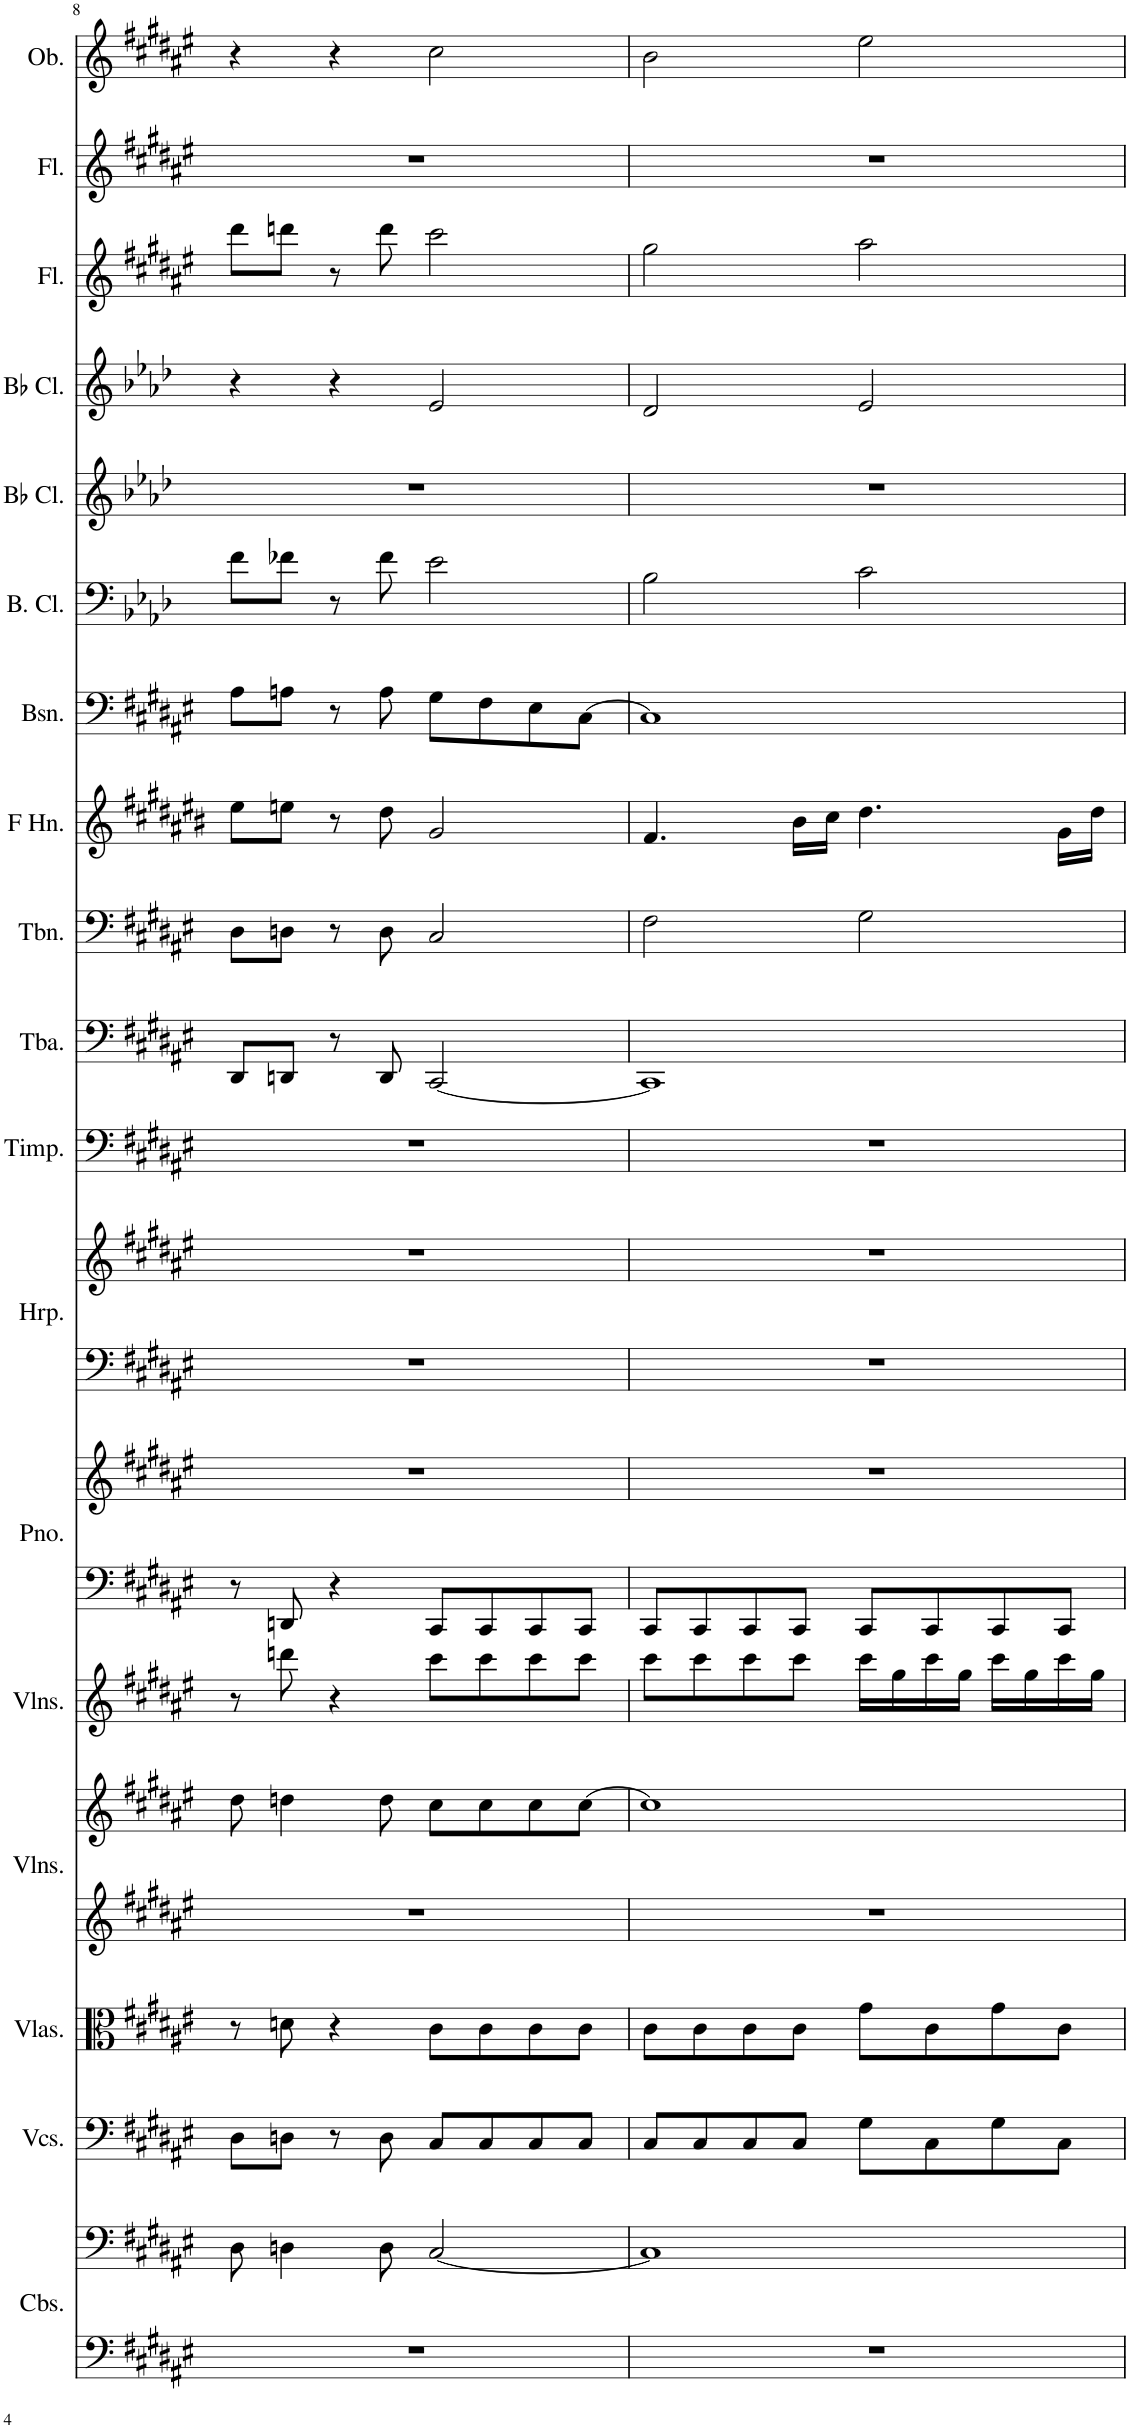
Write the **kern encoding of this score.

**kern	**kern	**kern	**kern	**kern	**kern	**kern	**kern	**kern	**kern	**kern	**kern	**kern	**kern	**kern	**kern	**kern	**kern	**kern	**kern	**kern	**kern
*part18	*part18	*part17	*part16	*part15	*part15	*part14	*part13	*part13	*part12	*part12	*part11	*part10	*part9	*part8	*part7	*part6	*part5	*part4	*part3	*part2	*part1
*staff22	*staff21	*staff20	*staff19	*staff18	*staff17	*staff16	*staff15	*staff14	*staff13	*staff12	*staff11	*staff10	*staff9	*staff8	*staff7	*staff6	*staff5	*staff4	*staff3	*staff2	*staff1
*I"Contrabasses	*	*I"Violoncellos	*I"Violas	*I"Violins	*	*I"Violins	*I"Piano	*	*I"Harp	*	*I"Timpani	*I"Tuba	*I"Trombone	*I"Horn in F	*I"Bassoon	*I"Bass Clarinet	*I"Bb Clarinet	*I"Bb Clarinet	*I"Flute	*I"Flute	*I"Oboe
*I'Cbs.	*	*I'Vcs.	*I'Vlas.	*I'Vlns.	*	*I'Vlns.	*I'Pno.	*	*I'Hrp.	*	*I'Timp.	*I'Tba.	*I'Tbn.	*	*I'Bsn.	*I'B. Cl.	*I'Bb Cl.	*I'Bb Cl.	*I'Fl.	*I'Fl.	*I'Ob.
!!LO:PB:g=z
*clefF4	*clefF4	*clefF4	*clefC3	*clefG2	*clefG2	*clefG2	*clefF4	*clefG2	*clefF4	*clefG2	*clefF4	*clefF4	*clefF4	*clefG2	*clefF4	*clefF4	*clefG2	*clefG2	*clefG2	*clefG2	*clefG2
*Trd7c12	*Trd7c12	*	*	*	*	*	*	*	*	*	*	*	*	*Trd4c7	*	*Trd8c14	*Trd1c2	*Trd1c2	*	*	*
*k[f#c#g#d#a#e#]	*k[f#c#g#d#a#e#]	*k[f#c#g#d#a#e#]	*k[f#c#g#d#a#e#]	*k[f#c#g#d#a#e#]	*k[f#c#g#d#a#e#]	*k[f#c#g#d#a#e#]	*k[f#c#g#d#a#e#]	*k[f#c#g#d#a#e#]	*k[f#c#g#d#a#e#]	*k[f#c#g#d#a#e#]	*k[f#c#g#d#a#e#]	*k[f#c#g#d#a#e#]	*k[f#c#g#d#a#e#]	*k[f#c#g#d#a#e#b#]	*k[f#c#g#d#a#e#]	*k[b-e-a-d-]	*k[b-e-a-d-]	*k[b-e-a-d-]	*k[f#c#g#d#a#e#]	*k[f#c#g#d#a#e#]	*k[f#c#g#d#a#e#]
*M4/4	*M4/4	*M4/4	*M4/4	*M4/4	*M4/4	*M4/4	*M4/4	*M4/4	*M4/4	*M4/4	*M4/4	*M4/4	*M4/4	*M4/4	*M4/4	*M4/4	*M4/4	*M4/4	*M4/4	*M4/4	*M4/4
=8	=8	=8	=8	=8	=8	=8	=8	=8	=8	=8	=8	=8	=8	=8	=8	=8	=8	=8	=8	=8	=8
1r	8D#\	8D#\L	8r	1r	8dd#\	8r	8r	1r	1r	1r	1r	8DD#/L	8D#\L	8ee#\L	8A#\L	8f\L	1r	4r	8ddd#\L	1r	4r
.	4Dn\	8Dn\J	8dn\	.	4ddn\	8dddn\	8DDn/	.	.	.	.	8DDn/J	8Dn\J	8een\J	8An\J	8f-X\J	.	.	8dddn\J	.	.
.	.	8r	4r	.	.	4r	4r	.	.	.	.	8r	8r	8r	8r	8r	.	4r	8r	.	4r
.	8D\	8D\	.	.	8dd\	.	.	.	.	.	.	8DD/	8D\	8dd#\	8A\	8f-\	.	.	8ddd\	.	.
.	[2C#/	8C#/L	8c#\L	.	8cc#\L	8ccc#\L	8CC#/L	.	.	.	.	[2CC#/	2C#/	2g#/	8G#\L	2e-\	.	2e-/	2ccc#\	.	2cc#\
.	.	8C#/	8c#\	.	8cc#\	8ccc#\	8CC#/	.	.	.	.	.	.	.	8F#\	.	.	.	.	.	.
.	.	8C#/	8c#\	.	8cc#\	8ccc#\	8CC#/	.	.	.	.	.	.	.	8E#\	.	.	.	.	.	.
.	.	8C#/J	8c#\J	.	[8cc#\J	8ccc#\J	8CC#/J	.	.	.	.	.	.	.	[8C#\J	.	.	.	.	.	.
=9	=9	=9	=9	=9	=9	=9	=9	=9	=9	=9	=9	=9	=9	=9	=9	=9	=9	=9	=9	=9	=9
1r	1C#]	8C#/L	8c#\L	1r	1cc#]	8ccc#\L	8CC#/L	1r	1r	1r	1r	1CC#]	2F#\	4.f#/	1C#]	2B-\	1r	2d-/	2gg#\	1r	2b\
.	.	8C#/	8c#\	.	.	8ccc#\	8CC#/	.	.	.	.	.	.	.	.	.	.	.	.	.	.
.	.	8C#/	8c#\	.	.	8ccc#\	8CC#/	.	.	.	.	.	.	.	.	.	.	.	.	.	.
.	.	8C#/J	8c#\J	.	.	8ccc#\J	8CC#/J	.	.	.	.	.	.	16b#\LL	.	.	.	.	.	.	.
.	.	.	.	.	.	.	.	.	.	.	.	.	.	16cc#\JJ	.	.	.	.	.	.	.
.	.	8G#\L	8g#\L	.	.	16ccc#\LL	8CC#/L	.	.	.	.	.	2G#\	4.dd#\	.	2c\	.	2e-/	2aa#\	.	2ee#\
.	.	.	.	.	.	16gg#\	.	.	.	.	.	.	.	.	.	.	.	.	.	.	.
.	.	8C#\	8c#\	.	.	16ccc#\	8CC#/	.	.	.	.	.	.	.	.	.	.	.	.	.	.
.	.	.	.	.	.	16gg#\JJ	.	.	.	.	.	.	.	.	.	.	.	.	.	.	.
.	.	8G#\	8g#\	.	.	16ccc#\LL	8CC#/	.	.	.	.	.	.	.	.	.	.	.	.	.	.
.	.	.	.	.	.	16gg#\	.	.	.	.	.	.	.	.	.	.	.	.	.	.	.
.	.	8C#\J	8c#\J	.	.	16ccc#\	8CC#/J	.	.	.	.	.	.	16g#\LL	.	.	.	.	.	.	.
.	.	.	.	.	.	16gg#\JJ	.	.	.	.	.	.	.	16dd#\JJ	.	.	.	.	.	.	.
=	=	=	=	=	=	=	=	=	=	=	=	=	=	=	=	=	=	=	=	=	=
*-	*-	*-	*-	*-	*-	*-	*-	*-	*-	*-	*-	*-	*-	*-	*-	*-	*-	*-	*-	*-	*-
